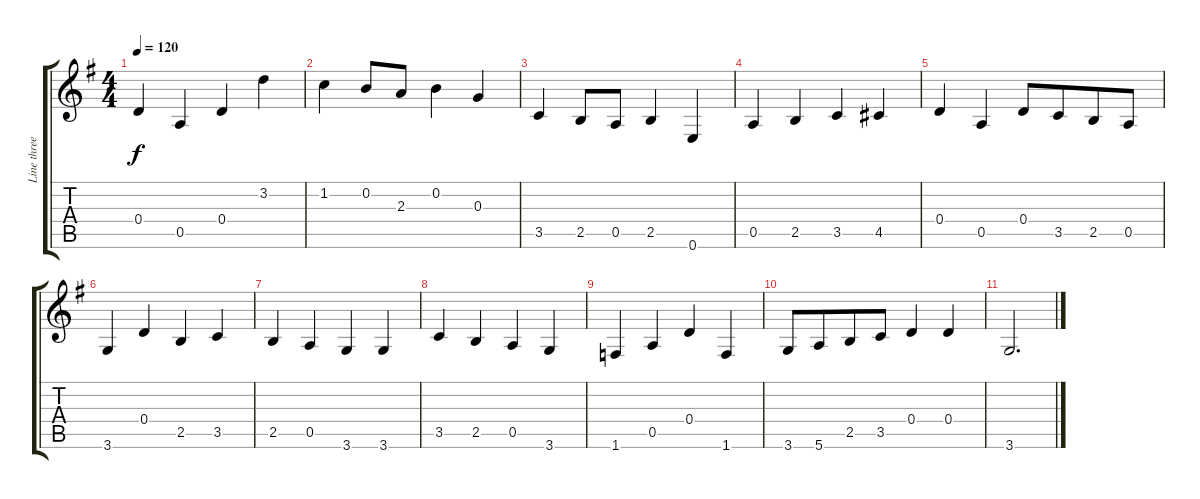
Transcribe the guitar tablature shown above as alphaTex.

\track ("Line three" "Line three") {instrument acousticguitarsteel}
\staff {score tabs}
\tuning (E4 B3 G3 D3 A2 E2) {hide}
\ts (4 4)
\tempo 120
\clef g2
\ks g
0.4.4{dy f} 0.5.4 0.4.4 3.2.4 |
1.2.4 0.2.8 2.3.8 0.2.4 0.3.4 |
3.5.4 2.5.8 0.5.8 2.5.4 0.6.4 |
0.5.4 2.5.4 3.5.4{beam merge} 4.5.4 |
0.4.4 0.5.4 0.4.8 3.5.8{beam merge} 2.5.8 0.5.8 |
3.6.4 0.4.4 2.5.4 3.5.4 |
2.5.4 0.5.4 3.6.4 3.6.4 |
3.5.4 2.5.4 0.5.4{beam merge} 3.6.4 |
1.6.4 0.5.4 0.4.4 1.6.4 |
3.6.8 5.6.8{beam merge} 2.5.8 3.5.8 0.4.4 0.4.4 |
3.6.2{d}
